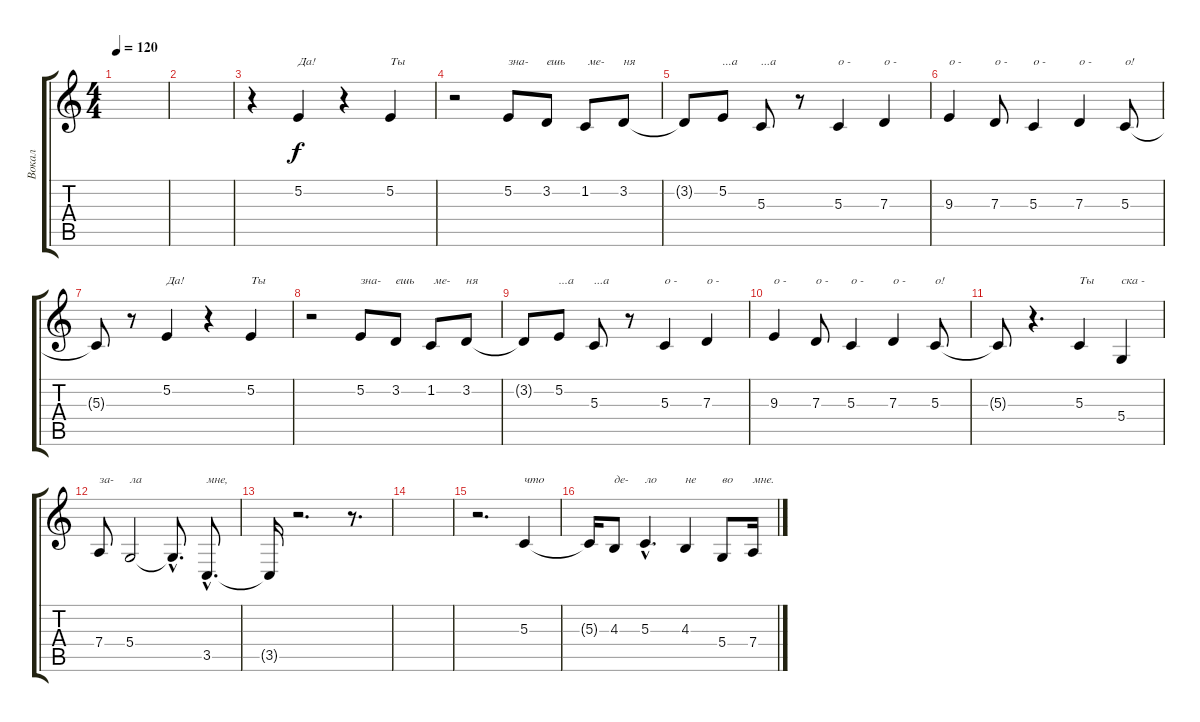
\track ("Вокал" "Вокал") {instrument sopranosax}
\staff {score tabs}
\tuning (E4 B3 G3 D3 A2 E2) {hide}
\ts (4 4)
\tempo 120
\clef g2
\ks c
|
|
r.4 5.2.4{txt "Да!"} r.4 5.2.4{txt "Ты"} |
r.2 5.2.8{txt "зна-"} 3.2.8{txt "ешь"} 1.2.8{txt " ме-"} 3.2.8{txt "ня"} |
3.2{t}.8 5.2.8{txt "...а"} 5.3.8{txt "...а"} r.8 5.3.4{txt "о -"} 7.3.4{txt "о -"} |
9.3.4{txt "о -"} 7.3.8{txt "о -"} 5.3.4{txt "о -"} 7.3.4{txt "о -"} 5.3.8{txt "о!"} |
5.3{t}.8 r.8 5.2.4{txt "Да!"} r.4 5.2.4{txt "Ты"} |
r.2 5.2.8{txt "зна-"} 3.2.8{txt "ешь"} 1.2.8{txt " ме-"} 3.2.8{txt "ня"} |
3.2{t}.8 5.2.8{txt "...а"} 5.3.8{txt "...а"} r.8 5.3.4{txt "о -"} 7.3.4{txt "о -"} |
9.3.4{txt "о -"} 7.3.8{txt "о -"} 5.3.4{txt "о -"} 7.3.4{txt "о -"} 5.3.8{txt "о!"} |
5.3{t}.8 r.4{d} 5.3.4{txt "Ты"} 5.4.4{txt "ска -"} |
7.4.8{txt "за-"} 5.4.2{txt "ла"} 5.4{hac t}.8{d} 3.5{hac}.8{d txt "мне,"} |
3.5{t}.16 r.2{d} r.8{d} |
|
r.2{d} 5.3.4{txt "что"} |
5.3{t}.16 4.3.8{txt "де-"} 5.3{hac}.4{d txt "ло"} 4.3.4{txt "не"} 5.4.8{txt "во"} 7.4.16{txt "мне."}
